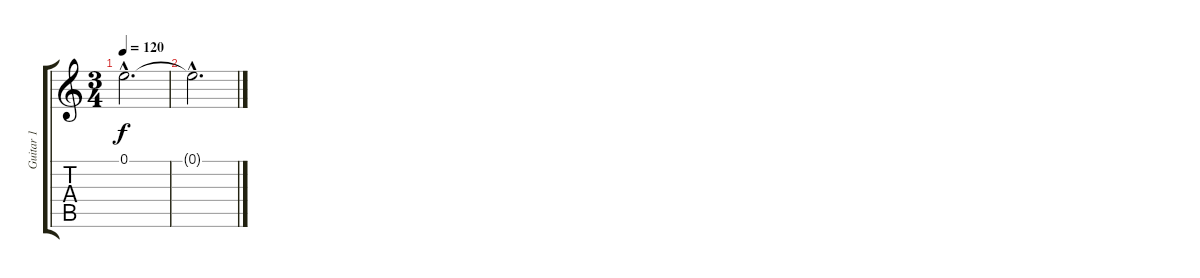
\track ("Guitar 1" "Guitar 1") {instrument acousticguitarsteel}
\staff {score tabs}
\tuning (E4 B3 G3 D3 A2 E2) {hide}
\ts (3 4)
\tempo 120
\clef g2
\ks c
0.1{hac t}.2{d dy f volume 0} |
0.1{hac t}.2{d}
